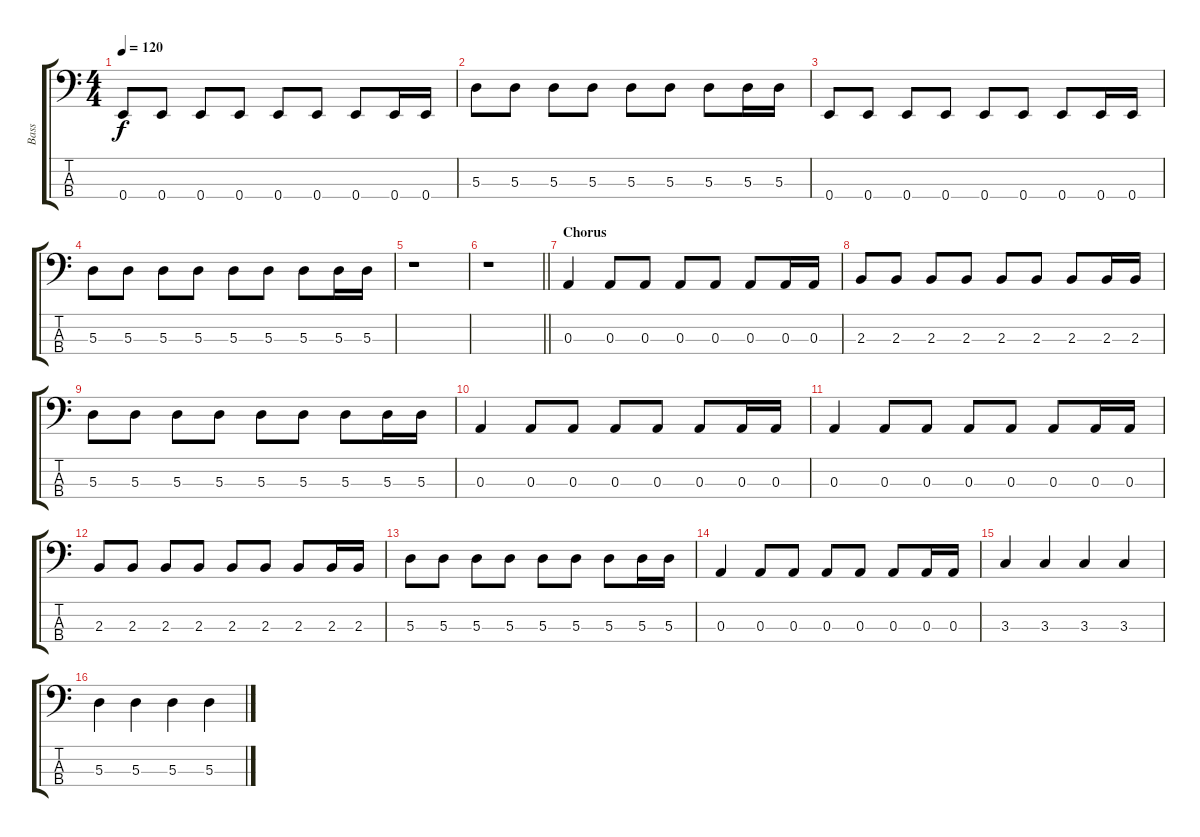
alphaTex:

\track ("Bass" "Bass") {instrument electricbasspick}
\staff {score tabs}
\tuning (G2 D2 A1 E1) {hide}
\ts (4 4)
\tempo 120
\clef f4
\ks c
0.4.8{dy f} 0.4.8 0.4.8 0.4.8 0.4.8 0.4.8 0.4.8 0.4.16 0.4.16 |
5.3.8 5.3.8 5.3.8 5.3.8 5.3.8 5.3.8 5.3.8 5.3.16 5.3.16 |
0.4.8 0.4.8 0.4.8 0.4.8 0.4.8 0.4.8 0.4.8 0.4.16 0.4.16 |
5.3.8 5.3.8 5.3.8 5.3.8 5.3.8 5.3.8 5.3.8 5.3.16 5.3.16 |
r.1 |
\barLineRight lightlight
r.1 |
\section ("" "Chorus")
0.3.4 0.3.8 0.3.8 0.3.8 0.3.8 0.3.8 0.3.16 0.3.16 |
2.3.8 2.3.8 2.3.8 2.3.8 2.3.8 2.3.8 2.3.8 2.3.16 2.3.16 |
5.3.8 5.3.8 5.3.8 5.3.8 5.3.8 5.3.8 5.3.8 5.3.16 5.3.16 |
0.3.4 0.3.8 0.3.8 0.3.8 0.3.8 0.3.8 0.3.16 0.3.16 |
0.3.4 0.3.8 0.3.8 0.3.8 0.3.8 0.3.8 0.3.16 0.3.16 |
2.3.8 2.3.8 2.3.8 2.3.8 2.3.8 2.3.8 2.3.8 2.3.16 2.3.16 |
5.3.8 5.3.8 5.3.8 5.3.8 5.3.8 5.3.8 5.3.8 5.3.16 5.3.16 |
0.3.4 0.3.8 0.3.8 0.3.8 0.3.8 0.3.8 0.3.16 0.3.16 |
3.3.4 3.3.4 3.3.4 3.3.4 |
5.3.4 5.3.4 5.3.4 5.3.4
